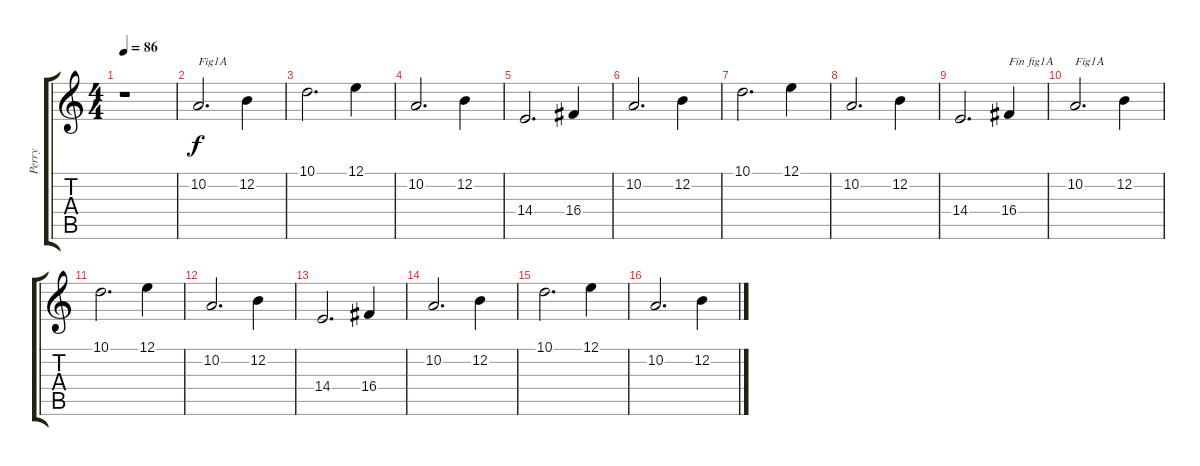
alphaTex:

\track ("Perry" "Perry") {instrument stringensemble2}
\staff {score tabs}
\tuning (E4 B3 G3 D3 A2 E2) {hide}
\ts (4 4)
\tempo 86
\clef g2
\ks c
r.1{dy f} |
10.2.2{d txt "Fig1A"} 12.2.4 |
10.1.2{d} 12.1.4 |
10.2.2{d} 12.2.4 |
14.4.2{d} 16.4.4 |
10.2.2{d} 12.2.4 |
10.1.2{d} 12.1.4 |
10.2.2{d} 12.2.4 |
14.4.2{d} 16.4.4{txt "Fin fig1A"} |
10.2.2{d txt "Fig1A"} 12.2.4 |
10.1.2{d} 12.1.4 |
10.2.2{d} 12.2.4 |
14.4.2{d} 16.4.4 |
10.2.2{d} 12.2.4 |
10.1.2{d} 12.1.4 |
10.2.2{d} 12.2.4
